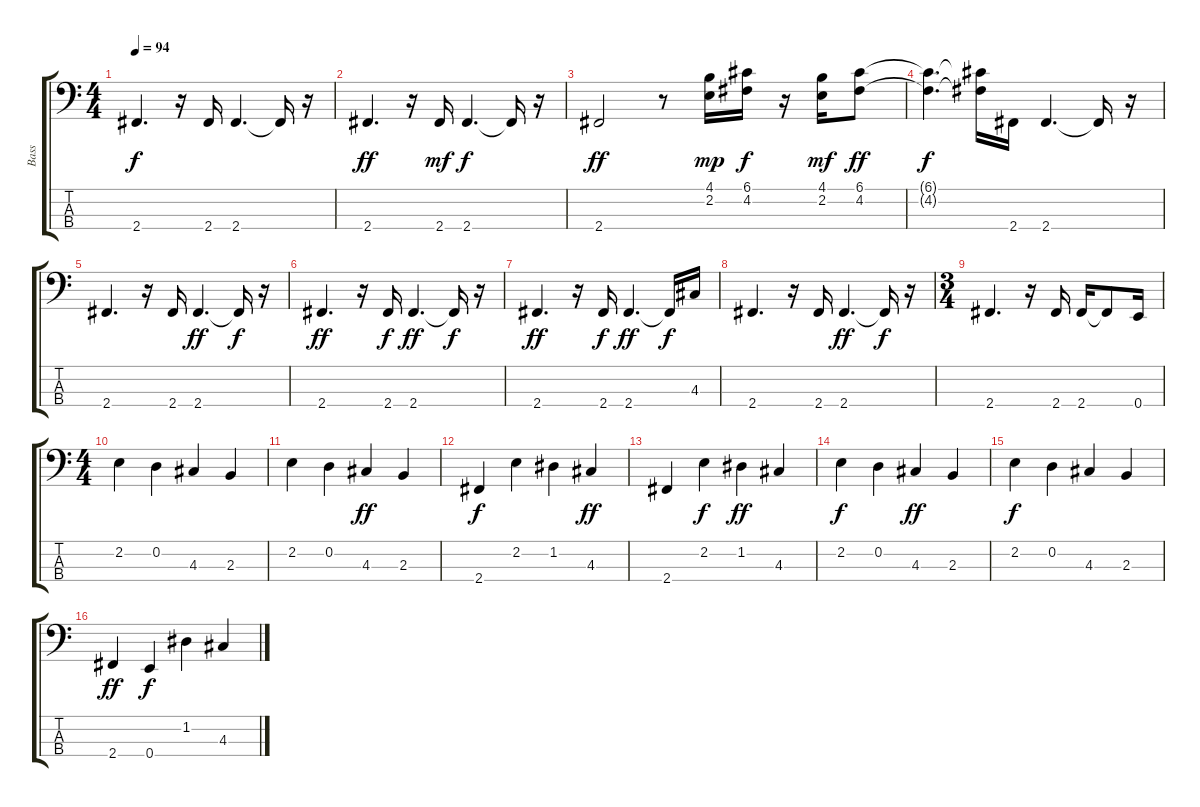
\track ("Bass" "Bass") {instrument electricbassfinger}
\staff {score tabs}
\tuning (G2 D2 A1 E1) {hide}
\ts (4 4)
\tempo 94
\clef f4
\ks c
2.4.4{d dy f} r.16 2.4.16 2.4.4{d} 2.4{t}.16 r.16 |
2.4.4{d dy ff} r.16 2.4.16{dy mf} 2.4.4{d dy f} 2.4{t}.16 r.16 |
2.4.2{dy ff} r.8 (4.1 2.2).16{dy mp} (6.1 4.2).16{dy f} r.16 (4.1 2.2).16{dy mf} (6.1 4.2).8{dy ff} |
(6.1{t} 4.2{t}).4{d dy f} (6.1{t} 4.2{t}).16 2.4.16 2.4.4{d} 2.4{t}.16 r.16 |
2.4.4{d} r.16 2.4.16 2.4.4{d dy ff} 2.4{t}.16{dy f} r.16 |
2.4.4{d dy ff} r.16 2.4.16{dy f} 2.4.4{d dy ff} 2.4{t}.16{dy f} r.16 |
2.4.4{d dy ff} r.16 2.4.16{dy f} 2.4.4{d dy ff} 2.4{t}.16{dy f} 4.3.16 |
2.4.4{d} r.16 2.4.16 2.4.4{d dy ff} 2.4{t}.16{dy f} r.16 |
\ts (3 4)
2.4.4{d} r.16 2.4.16 2.4.16 2.4{t}.8 0.4.16 |
\ts (4 4)
2.2.4 0.2.4 4.3.4 2.3.4 |
2.2.4 0.2.4 4.3.4{dy ff} 2.3.4 |
2.4.4{dy f} 2.2.4 1.2.4 4.3.4{dy ff} |
2.4.4 2.2.4{dy f} 1.2.4{dy ff} 4.3.4 |
2.2.4{dy f} 0.2.4 4.3.4{dy ff} 2.3.4 |
2.2.4{dy f} 0.2.4 4.3.4 2.3.4 |
2.4.4{dy ff} 0.4.4{dy f} 1.2.4 4.3.4
